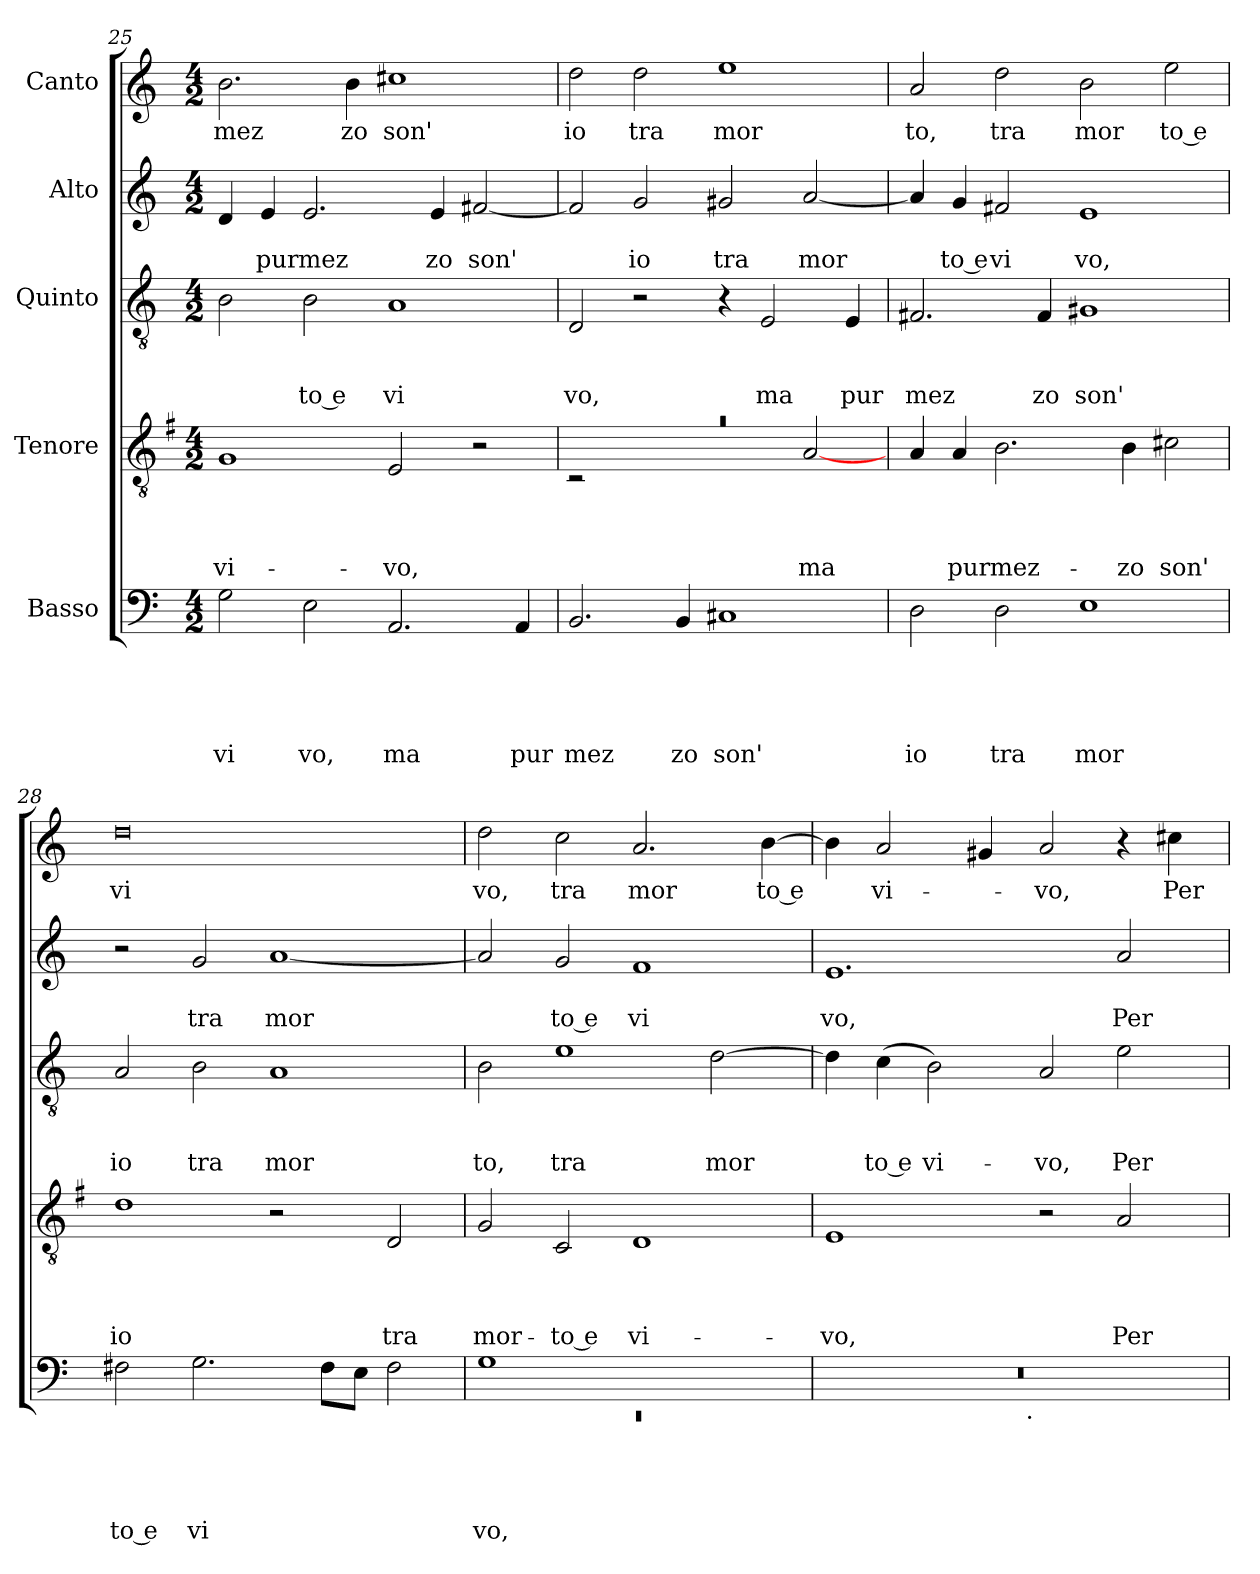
**kern	**text	**text	**text	**text	**text	**kern	**text	**text	**text	**text	**kern	**text	**text	**text	**kern	**text	**text	**kern	**text
*part5	*part5	*part5	*part5	*part5	*part5	*part4	*part4	*part4	*part4	*part4	*part3	*part3	*part3	*part3	*part2	*part2	*part2	*part1	*part1
*staff5	*staff5	*staff5	*staff5	*staff5	*staff5	*staff4	*staff4	*staff4	*staff4	*staff4	*staff3	*staff3	*staff3	*staff3	*staff2	*staff2	*staff2	*staff1	*staff1
*I"Basso	*	*	*	*	*	*I"Tenore	*	*	*	*	*I"Quinto	*	*	*	*I"Alto	*	*	*I"Canto	*
*clefF4	*	*	*	*	*	*clefGv2	*	*	*	*	*clefGv2	*	*	*	*clefG2	*	*	*clefG2	*
*	*	*	*	*	*	*ITrd-3c-5	*	*	*	*	*	*	*	*	*	*	*	*	*
*k[]	*	*	*	*	*	*k[]	*	*	*	*	*k[]	*	*	*	*k[]	*	*	*k[]	*
*C:	*	*	*	*	*	*C:	*	*	*	*	*C:	*	*	*	*C:	*	*	*C:	*
*M4/2	*	*	*	*	*	*M4/2	*	*	*	*	*M4/2	*	*	*	*M4/2	*	*	*M4/2	*
=25	=25	=25	=25	=25	=25	=25	=25	=25	=25	=25	=25	=25	=25	=25	=25	=25	=25	=25	=25
!	!	!	!	!	!LO:LY:b	!	!	!	!	!LO:LY:b	!	!	!	!	!	!	!	!	!LO:LY:b
2G\	.	.	.	.	vi	1c	.	.	.	vi-	2B\	.	.	.	4d/	.	.	2.b\	mez
!	!	!	!	!	!	!	!	!	!	!	!	!	!	!	!	!	!LO:LY:b	!	!
.	.	.	.	.	.	.	.	.	.	.	.	.	.	.	4e/	.	pur	.	.
!	!	!	!	!	!LO:LY:b	!	!	!	!	!	!	!	!	!LO:LY:b:rj	!	!	!LO:LY:b	!	!
2E\	.	.	.	.	vo,	.	.	.	.	.	2B\	.	.	to e	2.e/	.	mez	.	.
!	!	!	!	!	!	!	!	!	!	!	!	!	!	!	!	!	!	!	!LO:LY:b
.	.	.	.	.	.	.	.	.	.	.	.	.	.	.	.	.	.	4b\	zo
!	!	!	!	!	!LO:LY:b	!	!	!	!	!LO:LY:b	!	!	!	!LO:LY:b	!	!	!	!	!LO:LY:b
2.AA/	.	.	.	.	ma	2A/	.	.	.	-vo,	1A	.	.	vi	.	.	.	1cc#X	son'
!	!	!	!	!	!	!	!	!	!	!	!	!	!	!	!	!	!LO:LY:b	!	!
.	.	.	.	.	.	.	.	.	.	.	.	.	.	.	4e/	.	zo	.	.
!	!	!	!	!	!	!	!	!	!	!	!	!	!	!	!	!	!LO:LY:b	!	!
.	.	.	.	.	.	2r	.	.	.	.	.	.	.	.	[<2f#X/	.	son'	.	.
!	!	!	!	!	!LO:LY:b	!	!	!	!	!	!	!	!	!	!	!	!	!	!
4AA/	.	.	.	.	pur	.	.	.	.	.	.	.	.	.	.	.	.	.	.
=26	=26	=26	=26	=26	=26	=26	=26	=26	=26	=26	=26	=26	=26	=26	=26	=26	=26	=26	=26
!	!	!	!	!	!LO:LY:b	!LO:N:vis=1	!	!	!	!	!	!	!	!LO:LY:b	!	!	!	!	!LO:LY:b
*	*	*	*	*	*	*^	*	*	*	*	*	*	*	*	*	*	*	*	*
2.BB/	.	.	.	.	mez	0ra	2rC	.	.	.	.	2D/	.	.	vo,	2f#/]	.	.	2dd\	io
!	!	!	!	!	!	!	!	!	!	!	!	!	!	!	!	!	!	!LO:LY:b	!	!LO:LY:b
.	.	.	.	.	.	.	1ryy	.	.	.	.	2r	.	.	.	2g/	.	io	2dd\	tra
!	!	!	!	!	!LO:LY:b	!	!	!	!	!	!	!	!	!	!	!	!	!	!	!
4BB/	.	.	.	.	zo	.	.	.	.	.	.	.	.	.	.	.	.	.	.	.
!	!	!	!	!	!LO:LY:b	!	!	!	!	!	!	!	!	!	!	!	!	!LO:LY:b	!	!LO:LY:b
1C#X	.	.	.	.	son'	.	.	.	.	.	.	4r	.	.	.	2g#X/	.	tra	1ee	mor
!	!	!	!	!	!	!	!	!	!	!	!	!	!	!	!LO:LY:b	!	!	!	!	!
.	.	.	.	.	.	.	.	.	.	.	.	2E/	.	.	ma	.	.	.	.	.
!	!	!	!	!	!	!	!	!	!	!	!LO:LY:b	!	!	!	!	!	!	!LO:LY:b	!	!
.	.	.	.	.	.	.	[<2d/	.	.	.	ma	.	.	.	.	[<2a/	.	mor	.	.
!	!	!	!	!	!	!	!	!	!	!	!	!	!	!	!LO:LY:b	!	!	!	!	!
.	.	.	.	.	.	.	.	.	.	.	.	4E/	.	.	pur	.	.	.	.	.
*	*	*	*	*	*	*v	*v	*	*	*	*	*	*	*	*	*	*	*	*	*
=27	=27	=27	=27	=27	=27	=27	=27	=27	=27	=27	=27	=27	=27	=27	=27	=27	=27	=27	=27
!	!	!	!	!	!LO:LY:b	!	!	!	!	!	!	!	!	!LO:LY:b	!	!	!	!	!LO:LY:b
2D\	.	.	.	.	io	4d/	.	.	.	.	2.F#X/	.	.	mez	4a/]	.	.	2a/	to,
!	!	!	!	!	!	!	!	!	!	!LO:LY:b	!	!	!	!	!	!	!LO:LY:b:rj	!	!
.	.	.	.	.	.	4d/	.	.	.	pur	.	.	.	.	4g/	.	to e	.	.
!	!	!	!	!	!LO:LY:b	!	!	!	!	!LO:LY:b	!	!	!	!	!	!	!LO:LY:b	!	!LO:LY:b
2D\	.	.	.	.	tra	2.e\	.	.	.	mez-	.	.	.	.	2f#X/	.	vi	2dd\	tra
!	!	!	!	!	!	!	!	!	!	!	!	!	!	!LO:LY:b	!	!	!	!	!
.	.	.	.	.	.	.	.	.	.	.	4F#/	.	.	zo	.	.	.	.	.
!	!	!	!	!	!LO:LY:b	!	!	!	!	!	!	!	!	!LO:LY:b	!	!	!LO:LY:b	!	!LO:LY:b
1E	.	.	.	.	mor	.	.	.	.	.	1G#X	.	.	son'	1e	.	vo,	2b\	mor
!	!	!	!	!	!	!	!	!	!	!LO:LY:b	!	!	!	!	!	!	!	!	!
.	.	.	.	.	.	4e\	.	.	.	-zo	.	.	.	.	.	.	.	.	.
!	!	!	!	!	!	!	!	!	!	!LO:LY:b	!	!	!	!	!	!	!	!	!LO:LY:b:rj
.	.	.	.	.	.	2f#X\	.	.	.	son'	.	.	.	.	.	.	.	2ee\	to e
=28	=28	=28	=28	=28	=28	=28	=28	=28	=28	=28	=28	=28	=28	=28	=28	=28	=28	=28	=28
!	!	!	!	!	!LO:LY:b:rj	!	!	!	!	!LO:LY:b	!	!	!	!LO:LY:b	!	!	!	!	!LO:LY:b
2F#X\	.	.	.	.	to e	1g	.	.	.	io	2A/	.	.	io	2r	.	.	0dd	vi
!	!	!	!	!	!LO:LY:b	!	!	!	!	!	!	!	!	!LO:LY:b	!	!	!LO:LY:b	!	!
2.G\	.	.	.	.	vi	.	.	.	.	.	2B\	.	.	tra	2g/	.	tra	.	.
!	!	!	!	!	!	!	!	!	!	!	!	!	!	!LO:LY:b	!	!	!LO:LY:b	!	!
.	.	.	.	.	.	2r	.	.	.	.	1A	.	.	mor	[<1a	.	mor	.	.
8F#\L	.	.	.	.	.	.	.	.	.	.	.	.	.	.	.	.	.	.	.
8E\J	.	.	.	.	.	.	.	.	.	.	.	.	.	.	.	.	.	.	.
!	!	!	!	!	!	!	!	!	!	!LO:LY:b	!	!	!	!	!	!	!	!	!
2F#\	.	.	.	.	.	2G/	.	.	.	tra	.	.	.	.	.	.	.	.	.
=29	=29	=29	=29	=29	=29	=29	=29	=29	=29	=29	=29	=29	=29	=29	=29	=29	=29	=29	=29
*^	*	*	*	*	*	*	*	*	*	*	*	*	*	*	*	*	*	*	*
!	!LO:N:vis=1	!	!	!	!	!LO:LY:b	!	!	!	!	!LO:LY:b	!	!	!	!LO:LY:b	!	!	!	!	!LO:LY:b
1G	0rEE	.	.	.	.	vo,	2c/	.	.	.	mor-	2B\	.	.	to,	2a/]	.	.	2dd\	vo,
!	!	!	!	!	!	!	!	!	!	!	!LO:LY:b:rj	!	!	!	!LO:LY:b	!	!	!LO:LY:b:rj	!	!LO:LY:b
.	.	.	.	.	.	.	2F/	.	.	.	-to e	1e	.	.	tra	2g/	.	to e	2cc\	tra
!	!	!	!	!	!	!	!	!	!	!	!LO:LY:b	!	!	!	!	!	!	!LO:LY:b	!	!LO:LY:b
1ryy	.	.	.	.	.	.	1G	.	.	.	vi-	.	.	.	.	1f	.	vi	2.a/	mor
!	!	!	!	!	!	!	!	!	!	!	!	!	!	!	!LO:LY:b	!	!	!	!	!
.	.	.	.	.	.	.	.	.	.	.	.	[<2d\	.	.	mor	.	.	.	.	.
!	!	!	!	!	!	!	!	!	!	!	!	!	!	!	!	!	!	!	!	!LO:LY:b
.	.	.	.	.	.	.	.	.	.	.	.	.	.	.	.	.	.	.	[<4b\	to e
!!LO:LB:g=z
=30	=30	=30	=30	=30	=30	=30	=30	=30	=30	=30	=30	=30	=30	=30	=30	=30	=30	=30	=30	=30
!	!	!	!	!	!	!	!	!	!	!	!LO:LY:b	!	!	!	!	!	!	!LO:LY:b	!	!
0r	2ryy	.	.	.	.	.	1A	.	.	.	-vo,	4d\]	.	.	.	1.e	.	vo,	4b\]	.
!	!	!	!	!	!	!	!	!	!	!	!	!	!	!	!LO:LY:b:rj	!	!	!	!	!LO:LY:b
.	.	.	.	.	.	.	.	.	.	.	.	(<4c\	.	.	to e	.	.	.	2a/	vi-
!	!	!	!	!	!	!	!	!	!	!	!	!	!	!	!LO:LY:b	!	!	!	!	!
.	4...ryy	.	.	.	.	.	.	.	.	.	.	2B\)	.	.	vi-	.	.	.	.	.
.	.	.	.	.	.	.	.	.	.	.	.	.	.	.	.	.	.	.	4g#X/	.
!	!LO:TX:b:t=.	!	!	!	!	!	!	!	!	!	!	!	!	!	!	!	!	!	!	!
.	1ryy	.	.	.	.	.	.	.	.	.	.	.	.	.	.	.	.	.	.	.
!	!	!	!	!	!	!	!	!	!	!	!	!	!	!	!LO:LY:b	!	!	!	!	!LO:LY:b
.	.	.	.	.	.	.	2r	.	.	.	.	2A/	.	.	-vo,	.	.	.	2a/	-vo,
!	!	!	!	!	!	!	!	!	!	!	!LO:LY:b	!	!	!	!LO:LY:b	!	!	!LO:LY:b	!	!
.	.	.	.	.	.	.	2d/	.	.	.	Per-	2e\	.	.	Per-	2a/	.	Per	4r	.
!	!	!	!	!	!	!	!	!	!	!	!	!	!	!	!	!	!	!	!	!LO:LY:b
.	.	.	.	.	.	.	.	.	.	.	.	.	.	.	.	.	.	.	4cc#X\	Per-
.	32ryy	.	.	.	.	.	.	.	.	.	.	.	.	.	.	.	.	.	.	.
*v	*v	*	*	*	*	*	*	*	*	*	*	*	*	*	*	*	*	*	*	*
=	=	=	=	=	=	=	=	=	=	=	=	=	=	=	=	=	=	=	=
*-	*-	*-	*-	*-	*-	*-	*-	*-	*-	*-	*-	*-	*-	*-	*-	*-	*-	*-	*-
